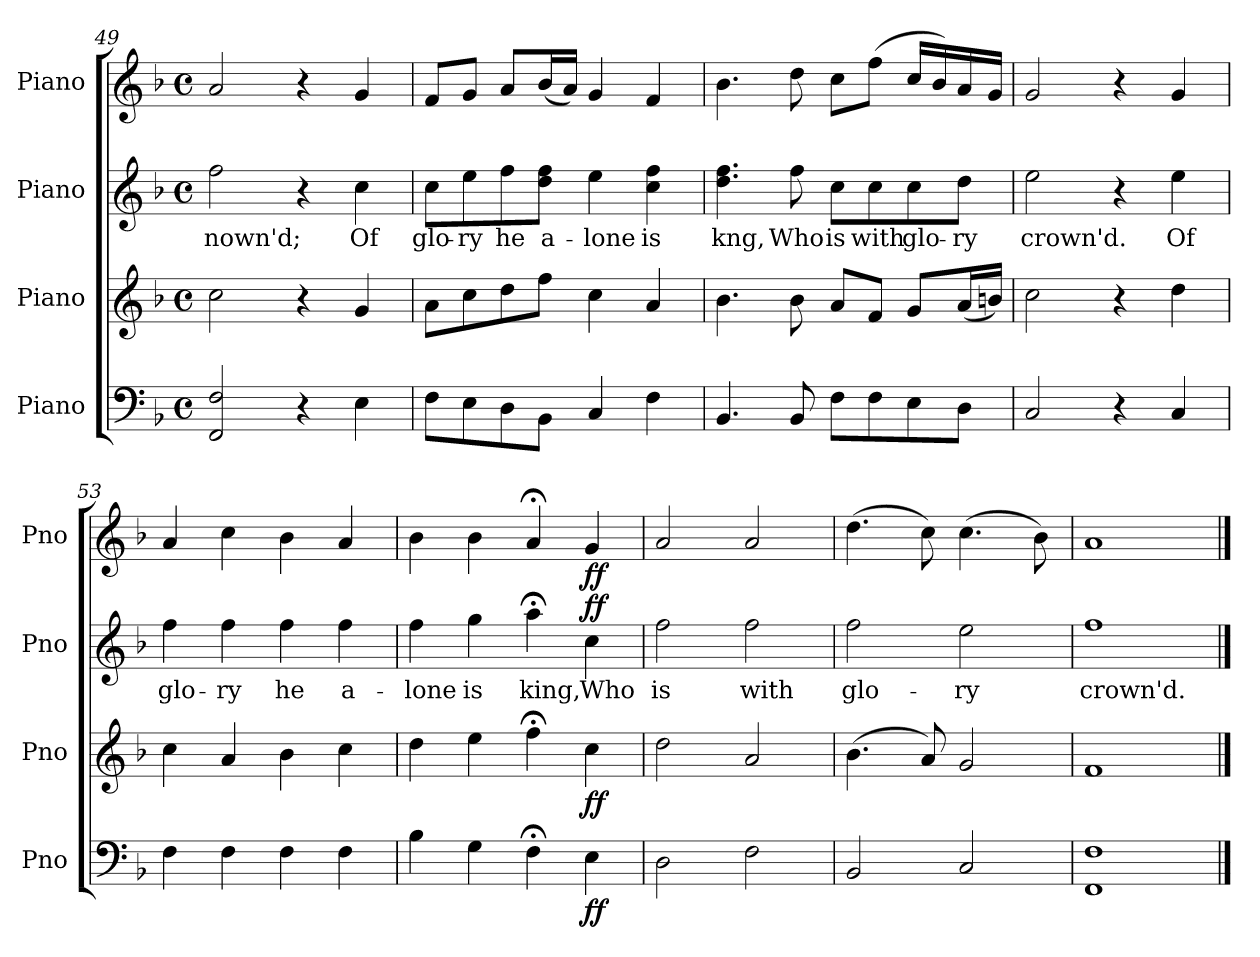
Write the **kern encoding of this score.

**kern	**dynam	**kern	**dynam	**kern	**text	**dynam	**kern	**dynam
*part4	*part4	*part3	*part3	*part2	*part2	*part2	*part1	*part1
*staff4	*staff4	*staff3	*staff3	*staff2	*staff2	*staff2	*staff1	*staff1
*I"Piano	*	*I"Piano	*	*I"Piano	*	*	*I"Piano	*
*I'Pno	*	*I'Pno	*	*I'Pno	*	*	*I'Pno	*
*clefF4	*	*clefG2	*	*clefG2	*	*	*clefG2	*
*k[b-]	*	*k[b-]	*	*k[b-]	*	*	*k[b-]	*
*M4/4	*	*M4/4	*	*M4/4	*	*	*M4/4	*
*met(c)	*	*met(c)	*	*met(c)	*	*	*met(c)	*
=49	=49	=49	=49	=49	=49	=49	=49	=49
!	!	!	!	!	!LO:LY:b	!	!	!
2FF/ 2F/	.	2cc\	.	2ff\	-nown'd;	.	2a/	.
4r	.	4r	.	4r	.	.	4r	.
!	!	!	!	!	!LO:LY:b	!	!	!
4E\	.	4g/	.	4cc\	Of	.	4g/	.
=50	=50	=50	=50	=50	=50	=50	=50	=50
!	!	!	!	!	!LO:LY:b	!	!	!
8F\L	.	8a\L	.	8cc\L	glo-	.	8f/L	.
!	!	!	!	!	!LO:LY:b	!	!	!
8E\	.	8cc\	.	8ee\	-ry	.	8g/J	.
!	!	!	!	!	!LO:LY:b	!	!	!
8D\	.	8dd\	.	8ff\	he	.	8a/L	.
!	!	!	!	!	!LO:LY:b	!	!	!
8BB-\J	.	8ff\J	.	8dd\ 8ff\J	a-	.	(<16b-/L	.
.	.	.	.	.	.	.	16a/JJ)	.
!	!	!	!	!	!LO:LY:b	!	!	!
4C/	.	4cc\	.	4ee\	-lone	.	4g/	.
!	!	!	!	!	!LO:LY:b	!	!	!
4F\	.	4a/	.	4cc\ 4ff\	is	.	4f/	.
!!LO:LB:g=z
=51	=51	=51	=51	=51	=51	=51	=51	=51
!	!	!	!	!	!LO:LY:b	!	!	!
4.BB-/	.	4.b-\	.	4.dd\ 4.ff\	kng,	.	4.b-\	.
!	!	!	!	!	!LO:LY:b	!	!	!
8BB-/	.	8b-\	.	8ff\	Who	.	8dd\	.
!	!	!	!	!	!LO:LY:b	!	!	!
8F\L	.	8a/L	.	8cc\L	is	.	8cc\L	.
!	!	!	!	!	!LO:LY:b	!	!	!
8F\	.	8f/J	.	8cc\	with	.	(>8ff\J	.
!	!	!	!	!	!LO:LY:b	!	!	!
8E\	.	8g/L	.	8cc\	glo-	.	16cc/LL	.
.	.	.	.	.	.	.	16b-/)	.
!	!	!	!	!	!LO:LY:b	!	!	!
8D\J	.	(<16a/L	.	8dd\J	-ry	.	16a/	.
.	.	16bn/JJ)	.	.	.	.	16g/JJ	.
=52	=52	=52	=52	=52	=52	=52	=52	=52
!	!	!	!	!	!LO:LY:b	!	!	!
2C/	.	2cc\	.	2ee\	crown'd.	.	2g/	.
4r	.	4r	.	4r	.	.	4r	.
!	!	!	!	!	!LO:LY:b	!	!	!
4C/	.	4dd\	.	4ee\	Of	.	4g/	.
=53	=53	=53	=53	=53	=53	=53	=53	=53
!	!	!	!	!	!LO:LY:b	!	!	!
4F\	.	4cc\	.	4ff\	glo-	.	4a/	.
!	!	!	!	!	!LO:LY:b	!	!	!
4F\	.	4a/	.	4ff\	-ry	.	4cc\	.
!	!	!	!	!	!LO:LY:b	!	!	!
4F\	.	4b-\	.	4ff\	he	.	4b-\	.
!	!	!	!	!	!LO:LY:b	!	!	!
4F\	.	4cc\	.	4ff\	a-	.	4a/	.
=54	=54	=54	=54	=54	=54	=54	=54	=54
!	!	!	!	!	!LO:LY:b	!	!	!
4B-\	.	4dd\	.	4ff\	-lone	.	4b-\	.
!	!	!	!	!	!LO:LY:b	!	!	!
4G\	.	4ee\	.	4gg\	is	.	4b-\	.
!	!	!	!	!	!LO:LY:b	!	!	!
4F;<\	.	4ff;<\	.	4aa;<\	king,	.	4a;</	.
!	!LO:DY:b	!	!LO:DY:b	!	!LO:LY:b	!LO:DY:b	!	!LO:DY:b
4E\	ff	4cc\	ff	4cc\	Who	ff	4g/	ff
=55	=55	=55	=55	=55	=55	=55	=55	=55
!	!	!	!	!	!LO:LY:b	!	!	!
2D\	.	2dd\	.	2ff\	is	.	2a/	.
!	!	!	!	!	!LO:LY:b	!	!	!
2F\	.	2a/	.	2ff\	with	.	2a/	.
=56	=56	=56	=56	=56	=56	=56	=56	=56
!	!	!	!	!	!LO:LY:b	!	!	!
2BB-/	.	(>4.b-\	.	2ff\	glo-	.	(>4.dd\	.
.	.	8a/)	.	.	.	.	8cc\)	.
!	!	!	!	!	!LO:LY:b	!	!	!
2C/	.	2g/	.	2ee\	-ry	.	(>4.cc\	.
.	.	.	.	.	.	.	8b-\)	.
!!LO:LB:g=z
=57	=57	=57	=57	=57	=57	=57	=57	=57
!	!	!	!	!	!LO:LY:b	!	!	!
1FF 1F	.	1f	.	1ff	crown'd.	.	1a	.
==	==	==	==	==	==	==	==	==
*-	*-	*-	*-	*-	*-	*-	*-	*-
